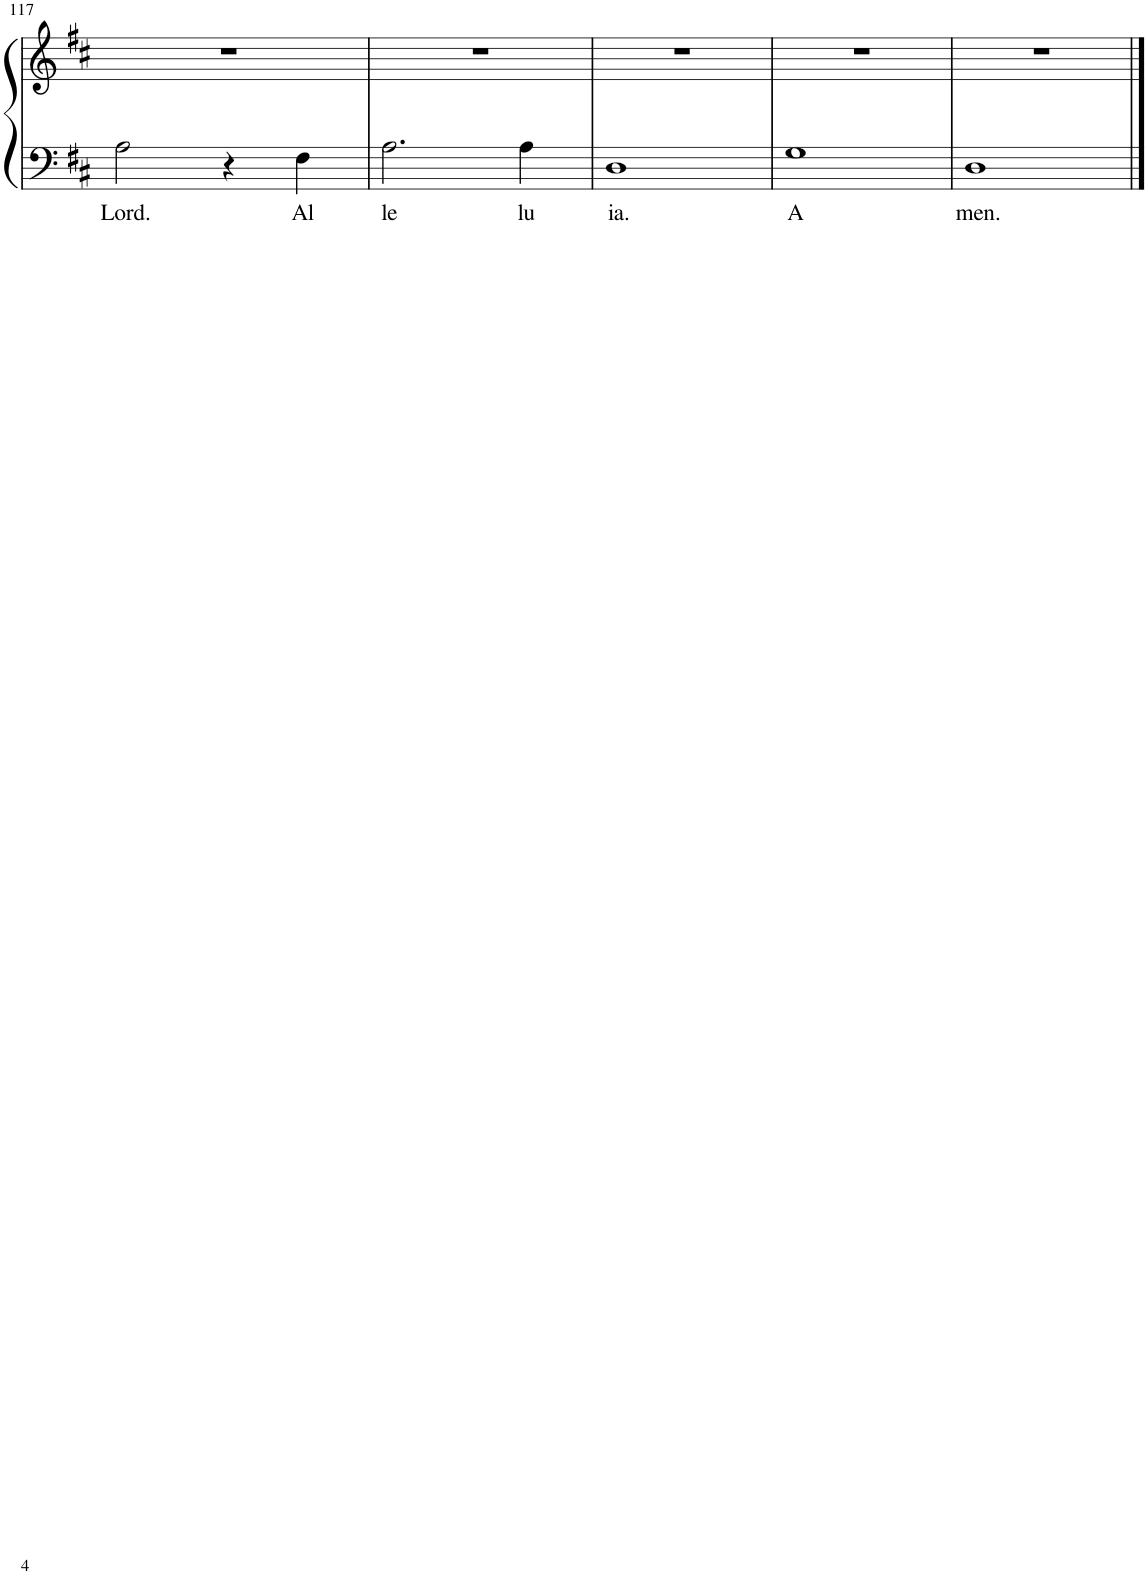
**kern	**text	**kern
*part1	*part1	*part1
*staff2	*staff2	*staff1
*I"Piano	*	*
*I'Pno.	*	*
!!LO:PB:g=z
*clefF4	*	*clefG2
*k[f#c#]	*	*k[f#c#]
*M4/4	*	*M4/4
*met(c)	*	*met(c)
=117	=117	=117
!	!LO:LY:b	!
2A\	Lord.	1r
4r	.	.
!	!LO:LY:b	!
4F#\	Al	.
=118	=118	=118
!	!LO:LY:b	!
2.A\	le	1r
!	!LO:LY:b	!
4A\	lu	.
=119	=119	=119
!	!LO:LY:b	!
1D	ia.	1r
=120	=120	=120
!	!LO:LY:b	!
1G	A	1r
=121	=121	=121
!	!LO:LY:b	!
1D	men.	1r
==	==	==
*-	*-	*-
